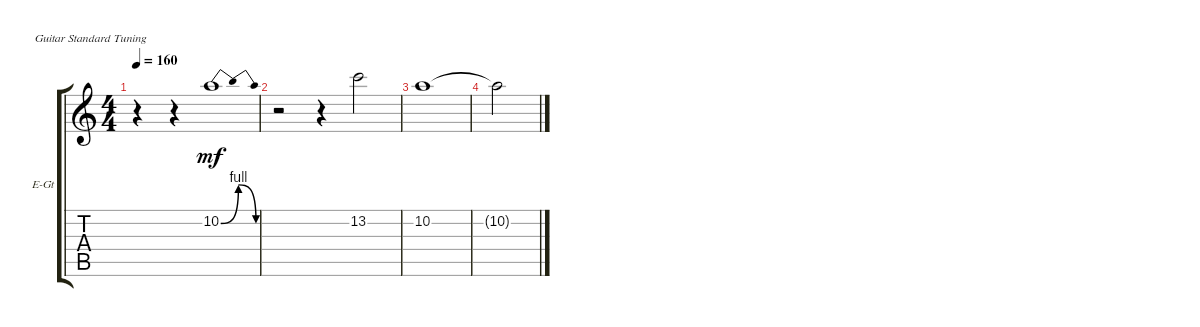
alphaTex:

\defaultSystemsLayout 4
\bracketExtendMode groupsimilarinstruments
\firstSystemTrackNameOrientation horizontal
\otherSystemsTrackNameOrientation horizontal
\track ("Electric Guitar" "E-Gt") {instrument overdrivenguitar}
\staff {score tabs}
\tuning (E4 B3 G3 D3 A2 E2)
\ts (4 4)
\tempo 160
\clef g2
\scale
0.333333
\ks c
r.4{dy mf} r.4 10.2{be (bendrelease 0 0 10.2 4 20.4 4 30 0)}.1 |
\scale
0.333333 r.2 r.4 13.2.2 |
\scale
0.333333 10.2.1 |
\scale
0.333333 10.2{t}.2 |
\scale
0.333333 |
\scale
0.333333 |
\scale
0.333333 |
\scale
0.333333 |
\scale
0.333333 |
\scale
0.333333 |
\scale
0.333333 |
\scale
0.333333 |
\scale
0.333333 |
\scale
0.333333 |
\scale
0.333333 |
\scale
0.333333
